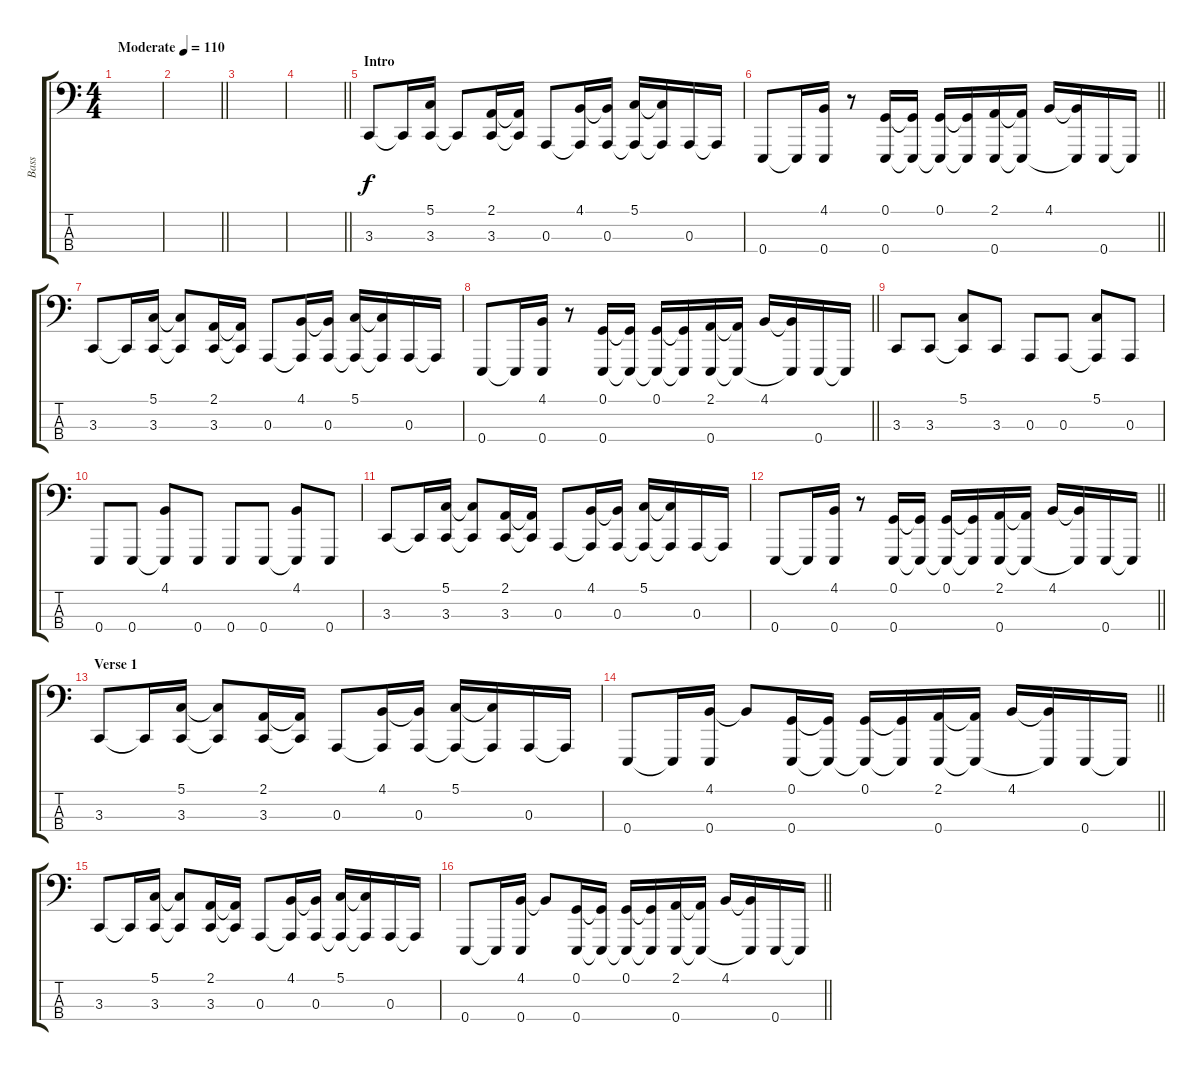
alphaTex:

\track ("Bass" "Bass") {instrument lead8bassandlead}
\staff {score tabs}
\tuning (G2 D2 A1 E1) {hide}
\ts (4 4)
\tempo (110 "Moderate")
\clef f4
\ks c
|
\barLineRight lightlight
|
|
\barLineRight lightlight
|
\section ("" "Intro")
3.3.8 3.3{t}.16 (5.1 3.3).16 3.3{t}.8 (2.1 3.3).16 (2.1{t} 3.3{t}).16 0.3.8 (4.1 0.3{t}).16 (4.1{t} 0.3).16 (5.1 0.3{t}).16 (5.1{t} 0.3{t}).16 0.3.16 0.3{t}.16 |
\barLineRight lightlight
0.4.8 0.4{t}.16 (4.1 0.4).16 r.8 (0.1 0.4).16 (0.1{t} 0.4{t}).16 (0.1 0.4{t}).16 (0.1{t} 0.4{t}).16 (2.1 0.4).16 (2.1{t} 0.4{t}).16 4.1.16 (4.1{t} 0.4{t}).16 0.4.16 0.4{t}.16 |
3.3.8 3.3{t}.16 (5.1 3.3).16 (5.1{t} 3.3{t}).8 (2.1 3.3).16 (2.1{t} 3.3{t}).16 0.3.8 (4.1 0.3{t}).16 (4.1{t} 0.3).16 (5.1 0.3{t}).16 (5.1{t} 0.3{t}).16 0.3.16 0.3{t}.16 |
\barLineRight lightlight
0.4.8 0.4{t}.16 (4.1 0.4).16 r.8 (0.1 0.4).16 (0.1{t} 0.4{t}).16 (0.1 0.4{t}).16 (0.1{t} 0.4{t}).16 (2.1 0.4).16 (2.1{t} 0.4{t}).16 4.1.16 (4.1{t} 0.4{t}).16 0.4.16 0.4{t}.16 |
3.3.8 3.3.8 (5.1 3.3{t}).8 3.3.8 0.3.8 0.3.8 (5.1 0.3{t}).8 0.3.8 |
0.4.8 0.4.8 (4.1 0.4{t}).8 0.4.8 0.4.8 0.4.8 (4.1 0.4{t}).8 0.4.8 |
3.3.8 3.3{t}.16 (5.1 3.3).16 (5.1{t} 3.3{t}).8 (2.1 3.3).16 (2.1{t} 3.3{t}).16 0.3.8 (4.1 0.3{t}).16 (4.1{t} 0.3).16 (5.1 0.3{t}).16 (5.1{t} 0.3{t}).16 0.3.16 0.3{t}.16 |
\barLineRight lightlight
0.4.8 0.4{t}.16 (4.1 0.4).16 r.8 (0.1 0.4).16 (0.1{t} 0.4{t}).16 (0.1 0.4{t}).16 (0.1{t} 0.4{t}).16 (2.1 0.4).16 (2.1{t} 0.4{t}).16 4.1.16 (4.1{t} 0.4{t}).16 0.4.16 0.4{t}.16 |
\section ("" "Verse 1")
3.3.8 3.3{t}.16 (5.1 3.3).16 (5.1{t} 3.3{t}).8 (2.1 3.3).16 (2.1{t} 3.3{t}).16 0.3.8 (4.1 0.3{t}).16 (4.1{t} 0.3).16 (5.1 0.3{t}).16 (5.1{t} 0.3{t}).16 0.3.16 0.3{t}.16 |
\barLineRight lightlight
0.4.8 0.4{t}.16 (4.1 0.4).16 4.1{t}.8 (0.1 0.4).16 (0.1{t} 0.4{t}).16 (0.1 0.4{t}).16 (0.1{t} 0.4{t}).16 (2.1 0.4).16 (2.1{t} 0.4{t}).16 4.1.16 (4.1{t} 0.4{t}).16 0.4.16 0.4{t}.16 |
3.3.8 3.3{t}.16 (5.1 3.3).16 (5.1{t} 3.3{t}).8 (2.1 3.3).16 (2.1{t} 3.3{t}).16 0.3.8 (4.1 0.3{t}).16 (4.1{t} 0.3).16 (5.1 0.3{t}).16 (5.1{t} 0.3{t}).16 0.3.16 0.3{t}.16 |
\barLineRight lightlight
0.4.8 0.4{t}.16 (4.1 0.4).16 4.1{t}.8 (0.1 0.4).16 (0.1{t} 0.4{t}).16 (0.1 0.4{t}).16 (0.1{t} 0.4{t}).16 (2.1 0.4).16 (2.1{t} 0.4{t}).16 4.1.16 (4.1{t} 0.4{t}).16 0.4.16 0.4{t}.16
